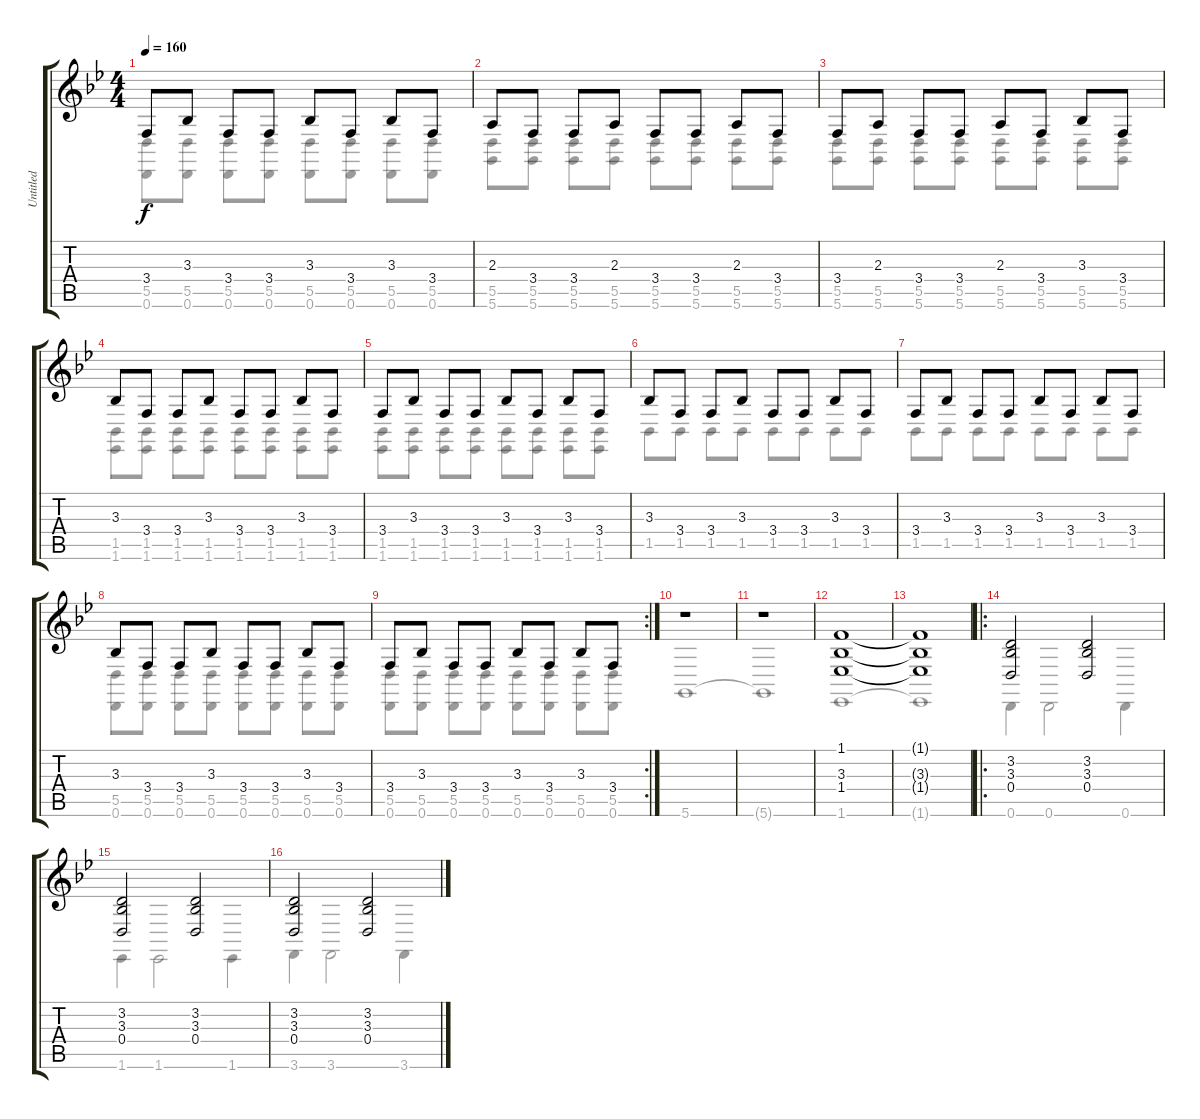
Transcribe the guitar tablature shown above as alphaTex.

\track ("Untitled" "Untitled") {instrument acousticgrandpiano}
\staff {score tabs}
\tuning (E4 B3 G3 D3 A2 D2) {hide}
\voice
\ts (4 4)
\tempo 160
\clef g2
\ks bb
3.4.8{dy f} 3.3.8 3.4.8 3.4.8 3.3.8 3.4.8 3.3.8 3.4.8 |
2.3.8 3.4.8 3.4.8 2.3.8 3.4.8 3.4.8 2.3.8 3.4.8 |
3.4.8 2.3.8 3.4.8 3.4.8 2.3.8 3.4.8 3.3.8 3.4.8 |
3.3.8 3.4.8 3.4.8 3.3.8 3.4.8 3.4.8 3.3.8 3.4.8 |
3.4.8 3.3.8 3.4.8 3.4.8 3.3.8 3.4.8 3.3.8 3.4.8 |
3.3.8 3.4.8 3.4.8 3.3.8 3.4.8 3.4.8 3.3.8 3.4.8 |
3.4.8 3.3.8 3.4.8 3.4.8 3.3.8 3.4.8 3.3.8 3.4.8 |
3.3.8 3.4.8 3.4.8 3.3.8 3.4.8 3.4.8 3.3.8 3.4.8 |
\rc 2
3.4.8 3.3.8 3.4.8 3.4.8 3.3.8 3.4.8 3.3.8 3.4.8 |
r.1 |
r.1 |
(1.1 3.3 1.4).1 |
(1.1{t} 3.3{t} 1.4{t}).1 |
\ro
(3.2 3.3 0.4).2 (3.2 3.3 0.4).2 |
(3.2 3.3 0.4).2 (3.2 3.3 0.4).2 |
(3.2 3.3 0.4).2 (3.2 3.3 0.4).2
\voice
\clef g2
\ottava regular
\simile none
\ks bb
(5.5 0.6).8{dy f} (5.5 0.6).8 (5.5 0.6).8 (5.5 0.6).8 (5.5 0.6).8 (5.5 0.6).8 (5.5 0.6).8 (5.5 0.6).8 |
(5.5 5.6).8 (5.5 5.6).8 (5.5 5.6).8 (5.5 5.6).8 (5.5 5.6).8 (5.5 5.6).8 (5.5 5.6).8 (5.5 5.6).8 |
(5.5 5.6).8 (5.5 5.6).8 (5.5 5.6).8 (5.5 5.6).8 (5.5 5.6).8 (5.5 5.6).8 (5.5 5.6).8 (5.5 5.6).8 |
(1.5 1.6).8 (1.5 1.6).8 (1.5 1.6).8 (1.5 1.6).8 (1.5 1.6).8 (1.5 1.6).8 (1.5 1.6).8 (1.5 1.6).8 |
(1.5 1.6).8 (1.5 1.6).8 (1.5 1.6).8 (1.5 1.6).8 (1.5 1.6).8 (1.5 1.6).8 (1.5 1.6).8 (1.5 1.6).8 |
1.5.8 1.5.8 1.5.8 1.5.8 1.5.8 1.5.8 1.5.8 1.5.8 |
1.5.8 1.5.8 1.5.8 1.5.8 1.5.8 1.5.8 1.5.8 1.5.8 |
(5.5 0.6).8 (5.5 0.6).8 (5.5 0.6).8 (5.5 0.6).8 (5.5 0.6).8 (5.5 0.6).8 (5.5 0.6).8 (5.5 0.6).8 |
(5.5 0.6).8 (5.5 0.6).8 (5.5 0.6).8 (5.5 0.6).8 (5.5 0.6).8 (5.5 0.6).8 (5.5 0.6).8 (5.5 0.6).8 |
5.6.1 |
5.6{t}.1 |
1.6.1 |
1.6{t}.1 |
0.6.4 0.6.2 0.6.4 |
1.6.4 1.6.2 1.6.4 |
3.6.4 3.6.2 3.6.4
